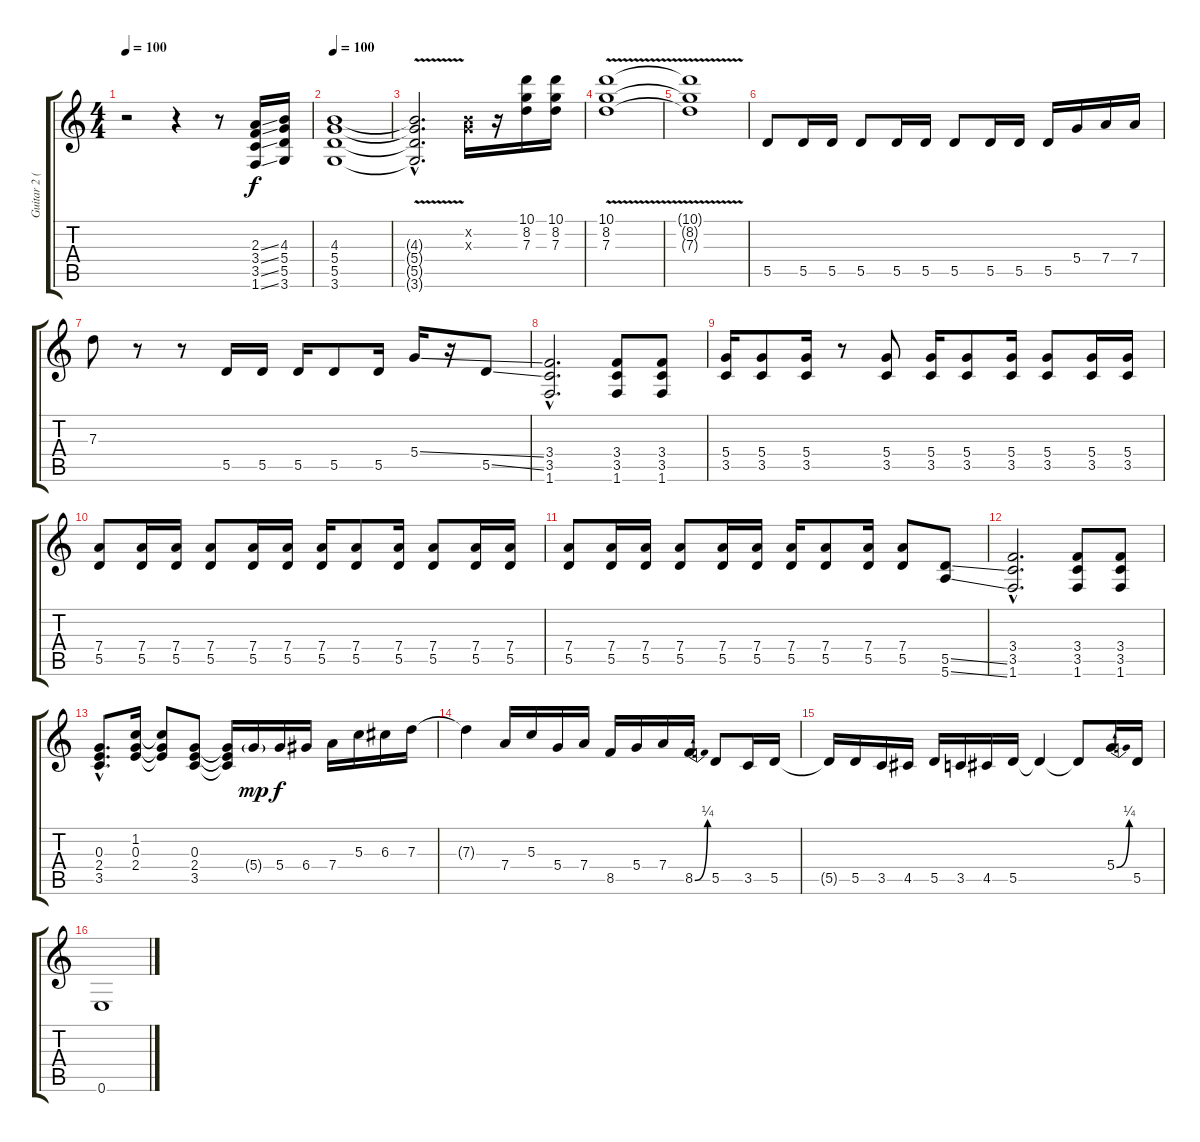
\track ("Guitar 2 (Brick In The Wall Part 1)" "Guitar 2 (") {instrument electricguitarclean}
\staff {score tabs}
\tuning (E4 B3 G3 D3 A2 E2) {hide}
\ts (4 4)
\tempo 100
\clef g2
\ks c
r.2{dy f} r.4 r.8 (2.3{ss} 3.4{ss} 3.5{ss} 1.6{ss}).16 (4.3 5.4 5.5 3.6).16 |
\tempo 100
(4.3 5.4 5.5 3.6).1{instrument distortionguitar} |
(4.3{v hac t} 5.4{v hac t} 5.5{v hac t} 3.6{v hac t}).2{d} (0.2{x} 0.3{x}).16 r.16 (10.1 8.2 7.3).16 (10.1 8.2 7.3).16 |
(10.1{v} 8.2{v} 7.3{v}).1 |
(10.1{v t} 8.2{v t} 7.3{v t}).1 |
5.5.8 5.5.16 5.5.16 5.5.8 5.5.16 5.5.16 5.5.8 5.5.16 5.5.16 5.5.16 5.4.16 7.4.16 7.4.16 |
7.3.8 r.8 r.8 5.5.16 5.5.16 5.5.16 5.5.8 5.5.16 5.4{ss}.16 r.16 5.5{ss}.8 |
(3.4{hac} 3.5{hac} 1.6{hac}).2{d} (3.4 3.5 1.6).8 (3.4 3.5 1.6).8 |
(5.4 3.5).16 (5.4 3.5).8 (5.4 3.5).16 r.8 (5.4 3.5).8 (5.4 3.5).16 (5.4 3.5).8 (5.4 3.5).16 (5.4 3.5).8 (5.4 3.5).16 (5.4 3.5).16 |
(7.4 5.5).8 (7.4 5.5).16 (7.4 5.5).16 (7.4 5.5).8 (7.4 5.5).16 (7.4 5.5).16 (7.4 5.5).16 (7.4 5.5).8 (7.4 5.5).16 (7.4 5.5).8 (7.4 5.5).16 (7.4 5.5).16 |
(7.4 5.5).8 (7.4 5.5).16 (7.4 5.5).16 (7.4 5.5).8 (7.4 5.5).16 (7.4 5.5).16 (7.4 5.5).16 (7.4 5.5).8 (7.4 5.5).16 (7.4 5.5).8 (5.5{ss} 5.6{ss}).8 |
(3.4{hac} 3.5{hac} 1.6{hac}).2{d} (3.4 3.5 1.6).8 (3.4 3.5 1.6).8 |
(0.3{hac} 2.4{hac} 3.5{hac}).8{d} (1.2 0.3 2.4).16 (1.2{t} 0.3{t} 2.4{t}).8 (0.3 2.4 3.5).8 (0.3{t} 2.4{t} 3.5{t}).16 5.4{g}.16{dy mp} 5.4.16{dy f} 6.4.16 7.4.16 5.3.16 6.3.16 7.3.16 |
7.3{t}.4 7.4.16 5.3.16 5.4.16 7.4.16 8.5.16 5.4.16 7.4.16 8.5{be (bend 0 0 60 1)}.16 5.5.8 3.5.16 5.5.16 |
5.5{t}.16 5.5.16 3.5.16 4.5.16 5.5.16 3.5.16 4.5.16 5.5.16 5.5{t}.4 5.5{t}.8 5.4{be (bend 0 0 60 1)}.16 5.5.16 |
0.6.1
